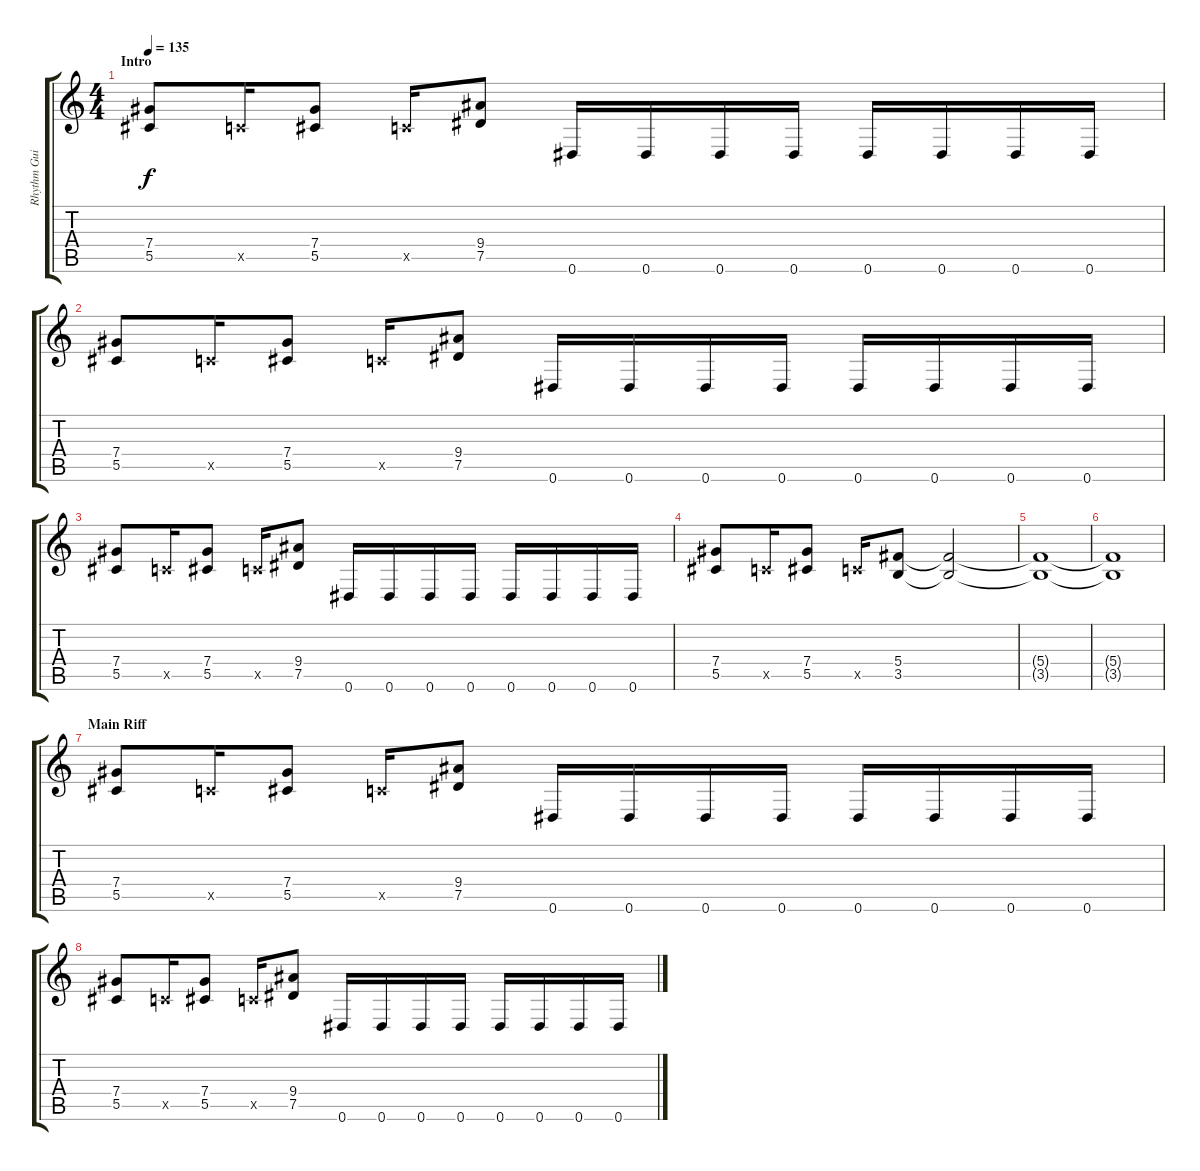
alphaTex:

\track ("Rhythm Guitar" "Rhythm Gui") {instrument distortionguitar}
\staff {score tabs}
\tuning (Eb4 Bb3 Gb3 Db3 Ab2 Eb2) {hide}
\ts (4 4)
\section ("" "Intro")
\tempo 135
\clef g2
\ks c
(7.4 5.5).8{dy f instrument distortionguitar} 4.5{x}.16 (7.4 5.5).8 4.5{x}.16 (9.4 7.5).8 0.6.16 0.6.16 0.6.16 0.6.16 0.6.16 0.6.16 0.6.16 0.6.16 |
(7.4 5.5).8 4.5{x}.16 (7.4 5.5).8 4.5{x}.16 (9.4 7.5).8 0.6.16 0.6.16 0.6.16 0.6.16 0.6.16 0.6.16 0.6.16 0.6.16 |
(7.4 5.5).8 4.5{x}.16 (7.4 5.5).8 4.5{x}.16 (9.4 7.5).8 0.6.16 0.6.16 0.6.16 0.6.16 0.6.16 0.6.16 0.6.16 0.6.16 |
(7.4 5.5).8 4.5{x}.16 (7.4 5.5).8 4.5{x}.16 (5.4 3.5).8 (5.4{t} 3.5{t}).2 |
(5.4{t} 3.5{t}).1 |
(5.4{t} 3.5{t}).1 |
\section ("" "Main Riff")
(7.4 5.5).8 4.5{x}.16 (7.4 5.5).8 4.5{x}.16 (9.4 7.5).8 0.6.16 0.6.16 0.6.16 0.6.16 0.6.16 0.6.16 0.6.16 0.6.16 |
(7.4 5.5).8 4.5{x}.16 (7.4 5.5).8 4.5{x}.16 (9.4 7.5).8 0.6.16 0.6.16 0.6.16 0.6.16 0.6.16 0.6.16 0.6.16 0.6.16
